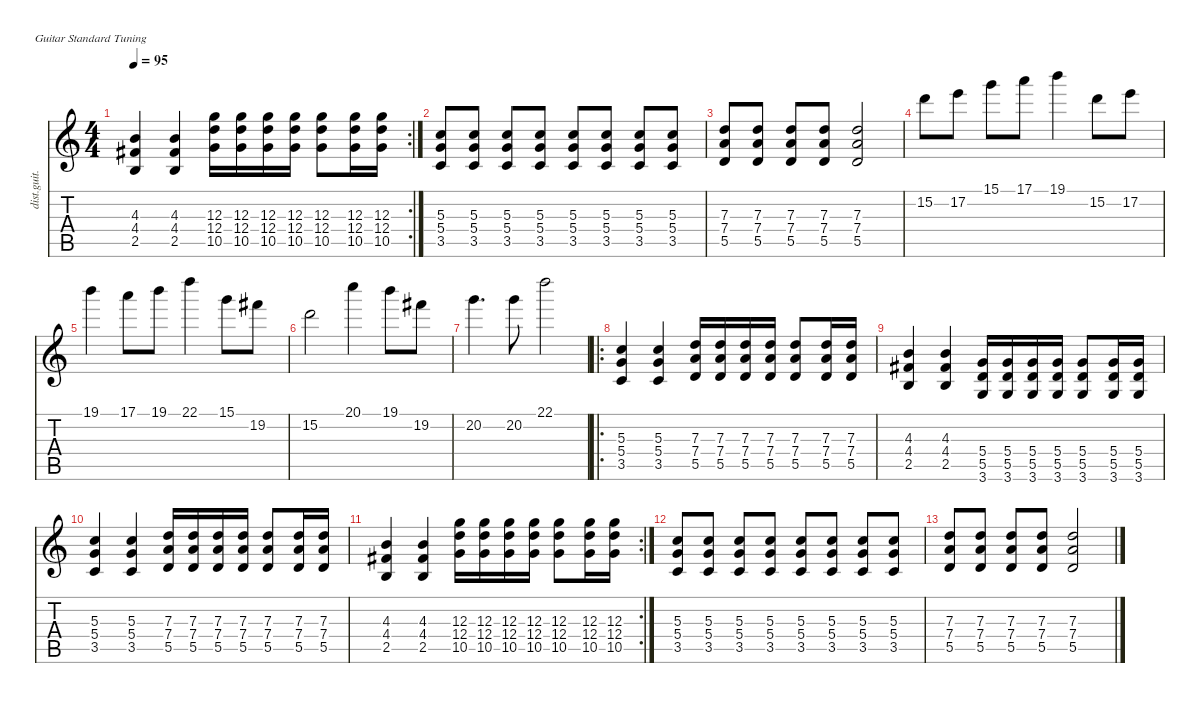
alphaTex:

\defaultSystemsLayout 4
\hideDynamics
\bracketExtendMode nobrackets
\otherSystemsTrackNameOrientation horizontal
\track ("Distortion Guitar" "dist.guit.") {instrument distortionguitar}
\staff {score tabs}
\tuning (E4 B3 G3 D3 A2 E2)
\rc 2
\ts (4 4)
\tempo 95
\clef g2
\ks c
(2.5 4.4 4.3).4{dy mf} (4.3 4.4 2.5).4 (10.5 12.4 12.3).16 (12.3 12.4 10.5).16 (10.5 12.4 12.3).16 (12.3 12.4 10.5).16 (10.5 12.4 12.3).8 (10.5 12.4 12.3).16 (12.3 12.4 10.5).16 |
(5.3 5.4 3.5).8 (3.5 5.4 5.3).8 (5.3 5.4 3.5).8 (3.5 5.4 5.3).8 (5.3 5.4 3.5).8 (3.5 5.4 5.3).8 (5.3 5.4 3.5).8 (3.5 5.4 5.3).8 |
(5.5 7.4 7.3).8 (5.5 7.4 7.3).8 (5.5 7.4 7.3).8 (5.5 7.4 7.3).8 (5.5 7.4 7.3).2 |
15.2.8 17.2.8 15.1.8 17.1.8 19.1.4 15.2.8 17.2.8 |
19.1.4 17.1.8 19.1.8 22.1.4 15.1.8 19.2.8 |
15.2.2 20.1.4 19.1.8 19.2.8 |
20.2.4{d} 20.2.8 22.1.2 |
\ro
(3.5 5.4 5.3).4 (5.3 5.4 3.5).4 (5.5 7.4 7.3).16 (7.3 7.4 5.5).16 (5.5 7.4 7.3).16 (7.3 7.4 5.5).16 (5.5 7.4 7.3).8 (5.5 7.4 7.3).16 (7.3 7.4 5.5).16 |
(2.5 4.4 4.3).4 (4.3 4.4 2.5).4 (5.5 5.4 3.6).16 (5.4 5.5 3.6).16 (5.5 5.4 3.6).16 (5.4 5.5 3.6).16 (5.5 5.4 3.6).8 (5.5 5.4 3.6).16 (5.4 5.5 3.6).16 |
(3.5 5.4 5.3).4 (5.3 5.4 3.5).4 (5.5 7.4 7.3).16 (7.3 7.4 5.5).16 (5.5 7.4 7.3).16 (7.3 7.4 5.5).16 (5.5 7.4 7.3).8 (5.5 7.4 7.3).16 (7.3 7.4 5.5).16 |
\rc 2
(2.5 4.4 4.3).4 (4.3 4.4 2.5).4 (10.5 12.4 12.3).16 (12.3 12.4 10.5).16 (10.5 12.4 12.3).16 (12.3 12.4 10.5).16 (10.5 12.4 12.3).8 (10.5 12.4 12.3).16 (12.3 12.4 10.5).16 |
(5.3 5.4 3.5).8 (3.5 5.4 5.3).8 (5.3 5.4 3.5).8 (3.5 5.4 5.3).8 (5.3 5.4 3.5).8 (3.5 5.4 5.3).8 (5.3 5.4 3.5).8 (3.5 5.4 5.3).8 |
(5.5 7.4 7.3).8 (5.5 7.4 7.3).8 (5.5 7.4 7.3).8 (5.5 7.4 7.3).8 (5.5 7.4 7.3).2
